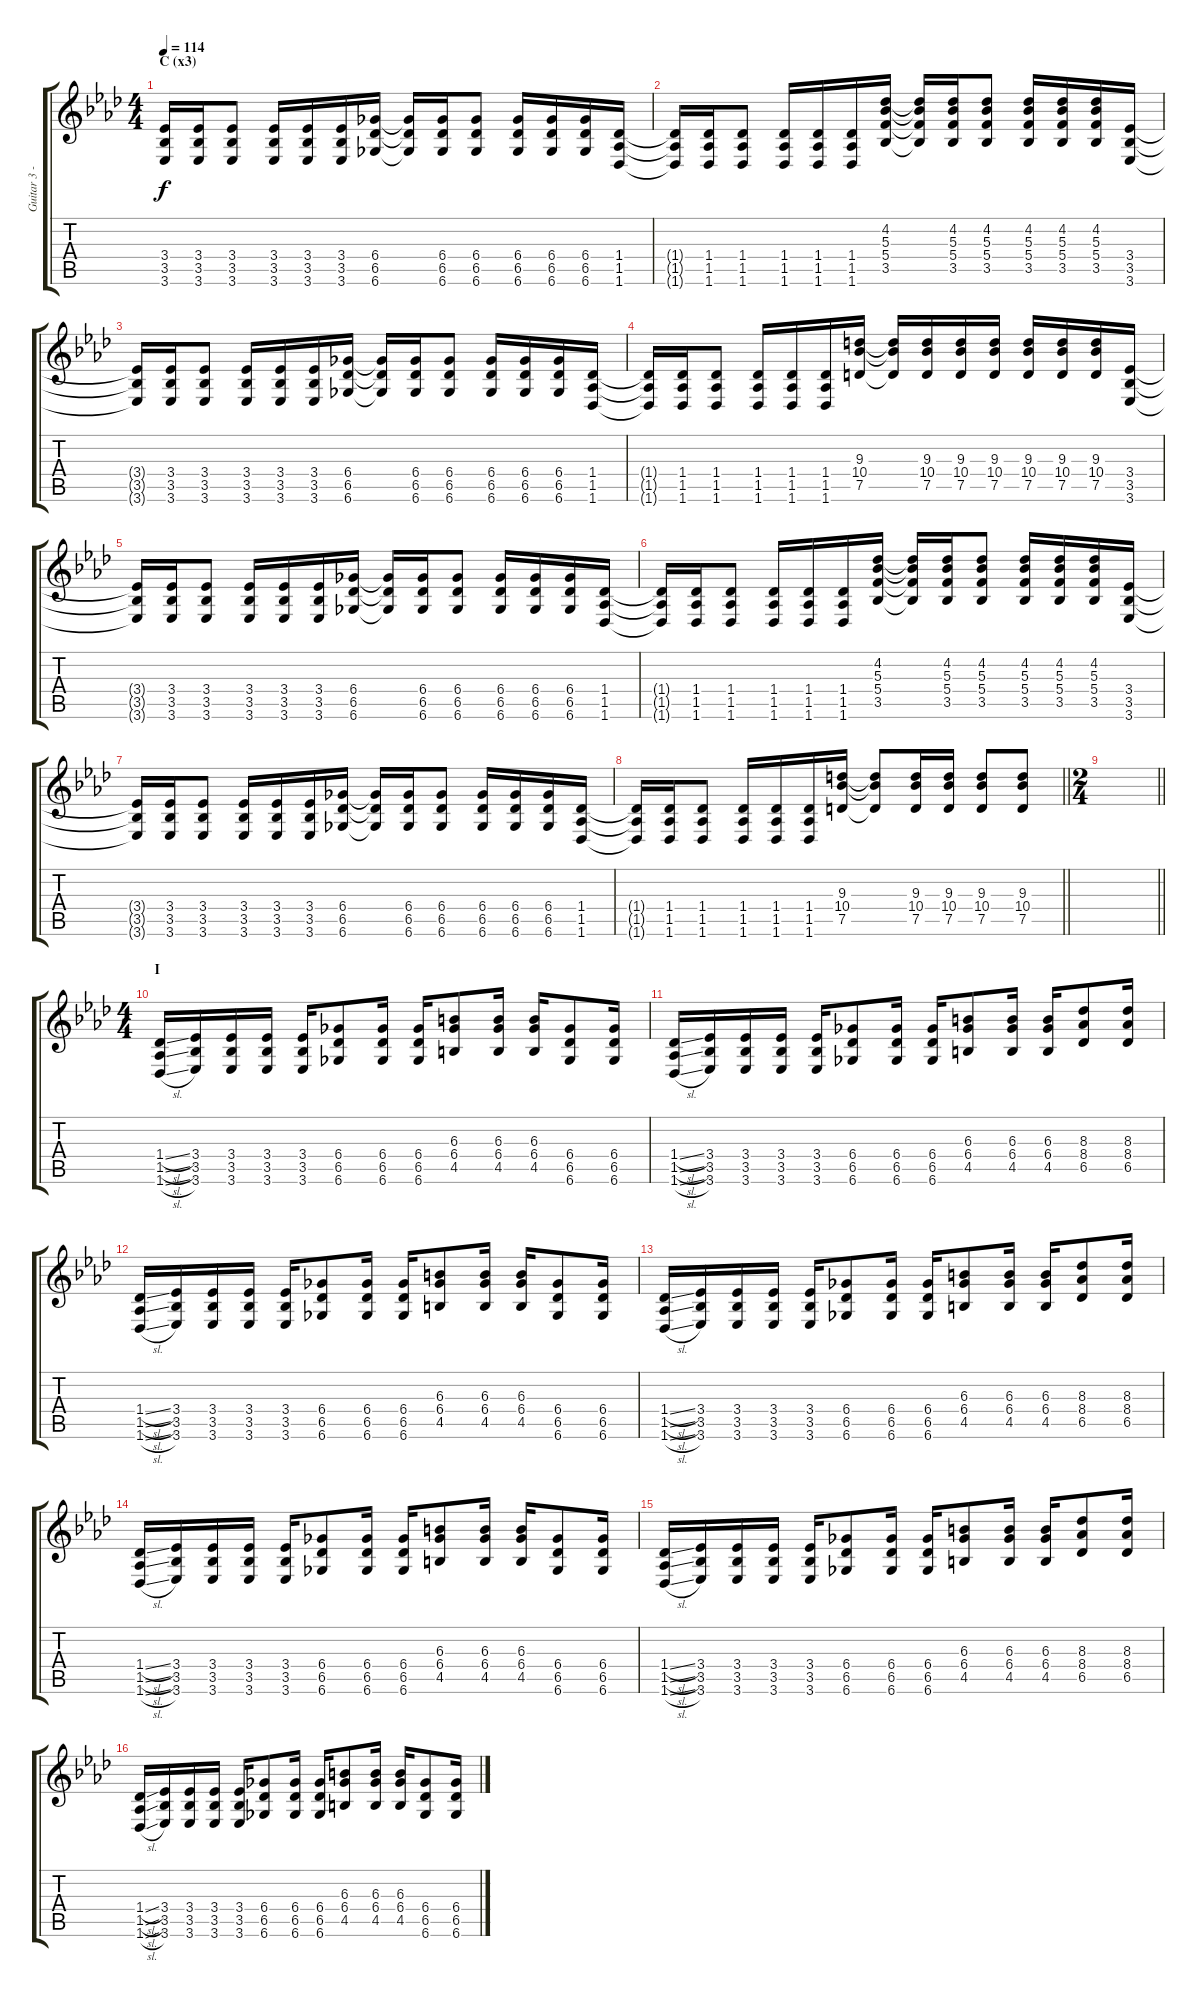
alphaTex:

\track ("Guitar 3 - Aoi" "Guitar 3 -") {instrument distortionguitar}
\staff {score tabs}
\tuning (D4 A3 F3 C3 G2 C2) {hide}
\ts (4 4)
\section ("" "C (x3)")
\tempo 114
\clef g2
\ks ab
(3.4{t} 3.5{t} 3.6{t}).16{dy f} (3.4 3.5 3.6).16 (3.4 3.5 3.6).8 (3.4 3.5 3.6).16 (3.4 3.5 3.6).16 (3.4 3.5 3.6).16 (6.4 6.5 6.6).16 (6.4{t} 6.5{t} 6.6{t}).16 (6.4 6.5 6.6).16 (6.4 6.5 6.6).8 (6.4 6.5 6.6).16 (6.4 6.5 6.6).16 (6.4 6.5 6.6).16 (1.4 1.5 1.6).16 |
(1.4{t} 1.5{t} 1.6{t}).16 (1.4 1.5 1.6).16 (1.4 1.5 1.6).8 (1.4 1.5 1.6).16 (1.4 1.5 1.6).16 (1.4 1.5 1.6).16 (4.2 5.3 5.4 3.5).16 (4.2{t} 5.3{t} 5.4{t} 3.5{t}).16 (4.2 5.3 5.4 3.5).16 (4.2 5.3 5.4 3.5).8 (4.2 5.3 5.4 3.5).16 (4.2 5.3 5.4 3.5).16 (4.2 5.3 5.4 3.5).16 (3.4 3.5 3.6).16 |
(3.4{t} 3.5{t} 3.6{t}).16 (3.4 3.5 3.6).16 (3.4 3.5 3.6).8 (3.4 3.5 3.6).16 (3.4 3.5 3.6).16 (3.4 3.5 3.6).16 (6.4 6.5 6.6).16 (6.4{t} 6.5{t} 6.6{t}).16 (6.4 6.5 6.6).16 (6.4 6.5 6.6).8 (6.4 6.5 6.6).16 (6.4 6.5 6.6).16 (6.4 6.5 6.6).16 (1.4 1.5 1.6).16 |
(1.4{t} 1.5{t} 1.6{t}).16 (1.4 1.5 1.6).16 (1.4 1.5 1.6).8 (1.4 1.5 1.6).16 (1.4 1.5 1.6).16 (1.4 1.5 1.6).16 (9.3 10.4 7.5).16 (9.3{t} 10.4{t} 7.5{t}).16 (9.3 10.4 7.5).16 (9.3 10.4 7.5).16 (9.3 10.4 7.5).16 (9.3 10.4 7.5).16 (9.3 10.4 7.5).16 (9.3 10.4 7.5).16 (3.4 3.5 3.6).16 |
(3.4{t} 3.5{t} 3.6{t}).16 (3.4 3.5 3.6).16 (3.4 3.5 3.6).8 (3.4 3.5 3.6).16 (3.4 3.5 3.6).16 (3.4 3.5 3.6).16 (6.4 6.5 6.6).16 (6.4{t} 6.5{t} 6.6{t}).16 (6.4 6.5 6.6).16 (6.4 6.5 6.6).8 (6.4 6.5 6.6).16 (6.4 6.5 6.6).16 (6.4 6.5 6.6).16 (1.4 1.5 1.6).16 |
(1.4{t} 1.5{t} 1.6{t}).16 (1.4 1.5 1.6).16 (1.4 1.5 1.6).8 (1.4 1.5 1.6).16 (1.4 1.5 1.6).16 (1.4 1.5 1.6).16 (4.2 5.3 5.4 3.5).16 (4.2{t} 5.3{t} 5.4{t} 3.5{t}).16 (4.2 5.3 5.4 3.5).16 (4.2 5.3 5.4 3.5).8 (4.2 5.3 5.4 3.5).16 (4.2 5.3 5.4 3.5).16 (4.2 5.3 5.4 3.5).16 (3.4 3.5 3.6).16 |
(3.4{t} 3.5{t} 3.6{t}).16 (3.4 3.5 3.6).16 (3.4 3.5 3.6).8 (3.4 3.5 3.6).16 (3.4 3.5 3.6).16 (3.4 3.5 3.6).16 (6.4 6.5 6.6).16 (6.4{t} 6.5{t} 6.6{t}).16 (6.4 6.5 6.6).16 (6.4 6.5 6.6).8 (6.4 6.5 6.6).16 (6.4 6.5 6.6).16 (6.4 6.5 6.6).16 (1.4 1.5 1.6).16 |
\barLineRight lightlight
(1.4{t} 1.5{t} 1.6{t}).16 (1.4 1.5 1.6).16 (1.4 1.5 1.6).8 (1.4 1.5 1.6).16 (1.4 1.5 1.6).16 (1.4 1.5 1.6).16 (9.3 10.4 7.5).16 (9.3{t} 10.4{t} 7.5{t}).8 (9.3 10.4 7.5).16 (9.3 10.4 7.5).16 (9.3 10.4 7.5).8 (9.3 10.4 7.5).8 |
\ts (2 4)
\barLineRight lightlight
|
\ts (4 4)
\section ("" "I")
(1.4{sl} 1.5{sl} 1.6{sl}).16 (3.4 3.5 3.6).16 (3.4 3.5 3.6).16 (3.4 3.5 3.6).16 (3.4 3.5 3.6).16 (6.4 6.5 6.6).8 (6.4 6.5 6.6).16 (6.4 6.5 6.6).16 (6.3 6.4 4.5).8 (6.3 6.4 4.5).16 (6.3 6.4 4.5).16 (6.4 6.5 6.6).8 (6.4 6.5 6.6).16 |
(1.4{sl} 1.5{sl} 1.6{sl}).16 (3.4 3.5 3.6).16 (3.4 3.5 3.6).16 (3.4 3.5 3.6).16 (3.4 3.5 3.6).16 (6.4 6.5 6.6).8 (6.4 6.5 6.6).16 (6.4 6.5 6.6).16 (6.3 6.4 4.5).8 (6.3 6.4 4.5).16 (6.3 6.4 4.5).16 (8.3 8.4 6.5).8 (8.3 8.4 6.5).16 |
(1.4{sl} 1.5{sl} 1.6{sl}).16 (3.4 3.5 3.6).16 (3.4 3.5 3.6).16 (3.4 3.5 3.6).16 (3.4 3.5 3.6).16 (6.4 6.5 6.6).8 (6.4 6.5 6.6).16 (6.4 6.5 6.6).16 (6.3 6.4 4.5).8 (6.3 6.4 4.5).16 (6.3 6.4 4.5).16 (6.4 6.5 6.6).8 (6.4 6.5 6.6).16 |
(1.4{sl} 1.5{sl} 1.6{sl}).16 (3.4 3.5 3.6).16 (3.4 3.5 3.6).16 (3.4 3.5 3.6).16 (3.4 3.5 3.6).16 (6.4 6.5 6.6).8 (6.4 6.5 6.6).16 (6.4 6.5 6.6).16 (6.3 6.4 4.5).8 (6.3 6.4 4.5).16 (6.3 6.4 4.5).16 (8.3 8.4 6.5).8 (8.3 8.4 6.5).16 |
(1.4{sl} 1.5{sl} 1.6{sl}).16 (3.4 3.5 3.6).16 (3.4 3.5 3.6).16 (3.4 3.5 3.6).16 (3.4 3.5 3.6).16 (6.4 6.5 6.6).8 (6.4 6.5 6.6).16 (6.4 6.5 6.6).16 (6.3 6.4 4.5).8 (6.3 6.4 4.5).16 (6.3 6.4 4.5).16 (6.4 6.5 6.6).8 (6.4 6.5 6.6).16 |
(1.4{sl} 1.5{sl} 1.6{sl}).16 (3.4 3.5 3.6).16 (3.4 3.5 3.6).16 (3.4 3.5 3.6).16 (3.4 3.5 3.6).16 (6.4 6.5 6.6).8 (6.4 6.5 6.6).16 (6.4 6.5 6.6).16 (6.3 6.4 4.5).8 (6.3 6.4 4.5).16 (6.3 6.4 4.5).16 (8.3 8.4 6.5).8 (8.3 8.4 6.5).16 |
(1.4{sl} 1.5{sl} 1.6{sl}).16 (3.4 3.5 3.6).16 (3.4 3.5 3.6).16 (3.4 3.5 3.6).16 (3.4 3.5 3.6).16 (6.4 6.5 6.6).8 (6.4 6.5 6.6).16 (6.4 6.5 6.6).16 (6.3 6.4 4.5).8 (6.3 6.4 4.5).16 (6.3 6.4 4.5).16 (6.4 6.5 6.6).8 (6.4 6.5 6.6).16
